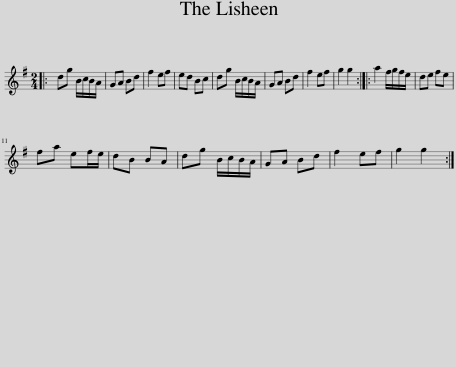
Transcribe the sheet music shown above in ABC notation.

X:1
L:1/8
M:2/4
I:linebreak $
K:G
V:1 treble
V:1
|: dg B/c/B/A/ | GA Bd | f2 ef | ed Bc | dg B/c/B/A/ | %5
 GA Bd | f2 ef | g2 g2 :: a2 f/g/f/e/ | de fe |$ %10
 fa ef/e/ | dB BA | dg B/c/B/A/ | GA Bd | f2 ef | %15
 g2 g2 :| %16
